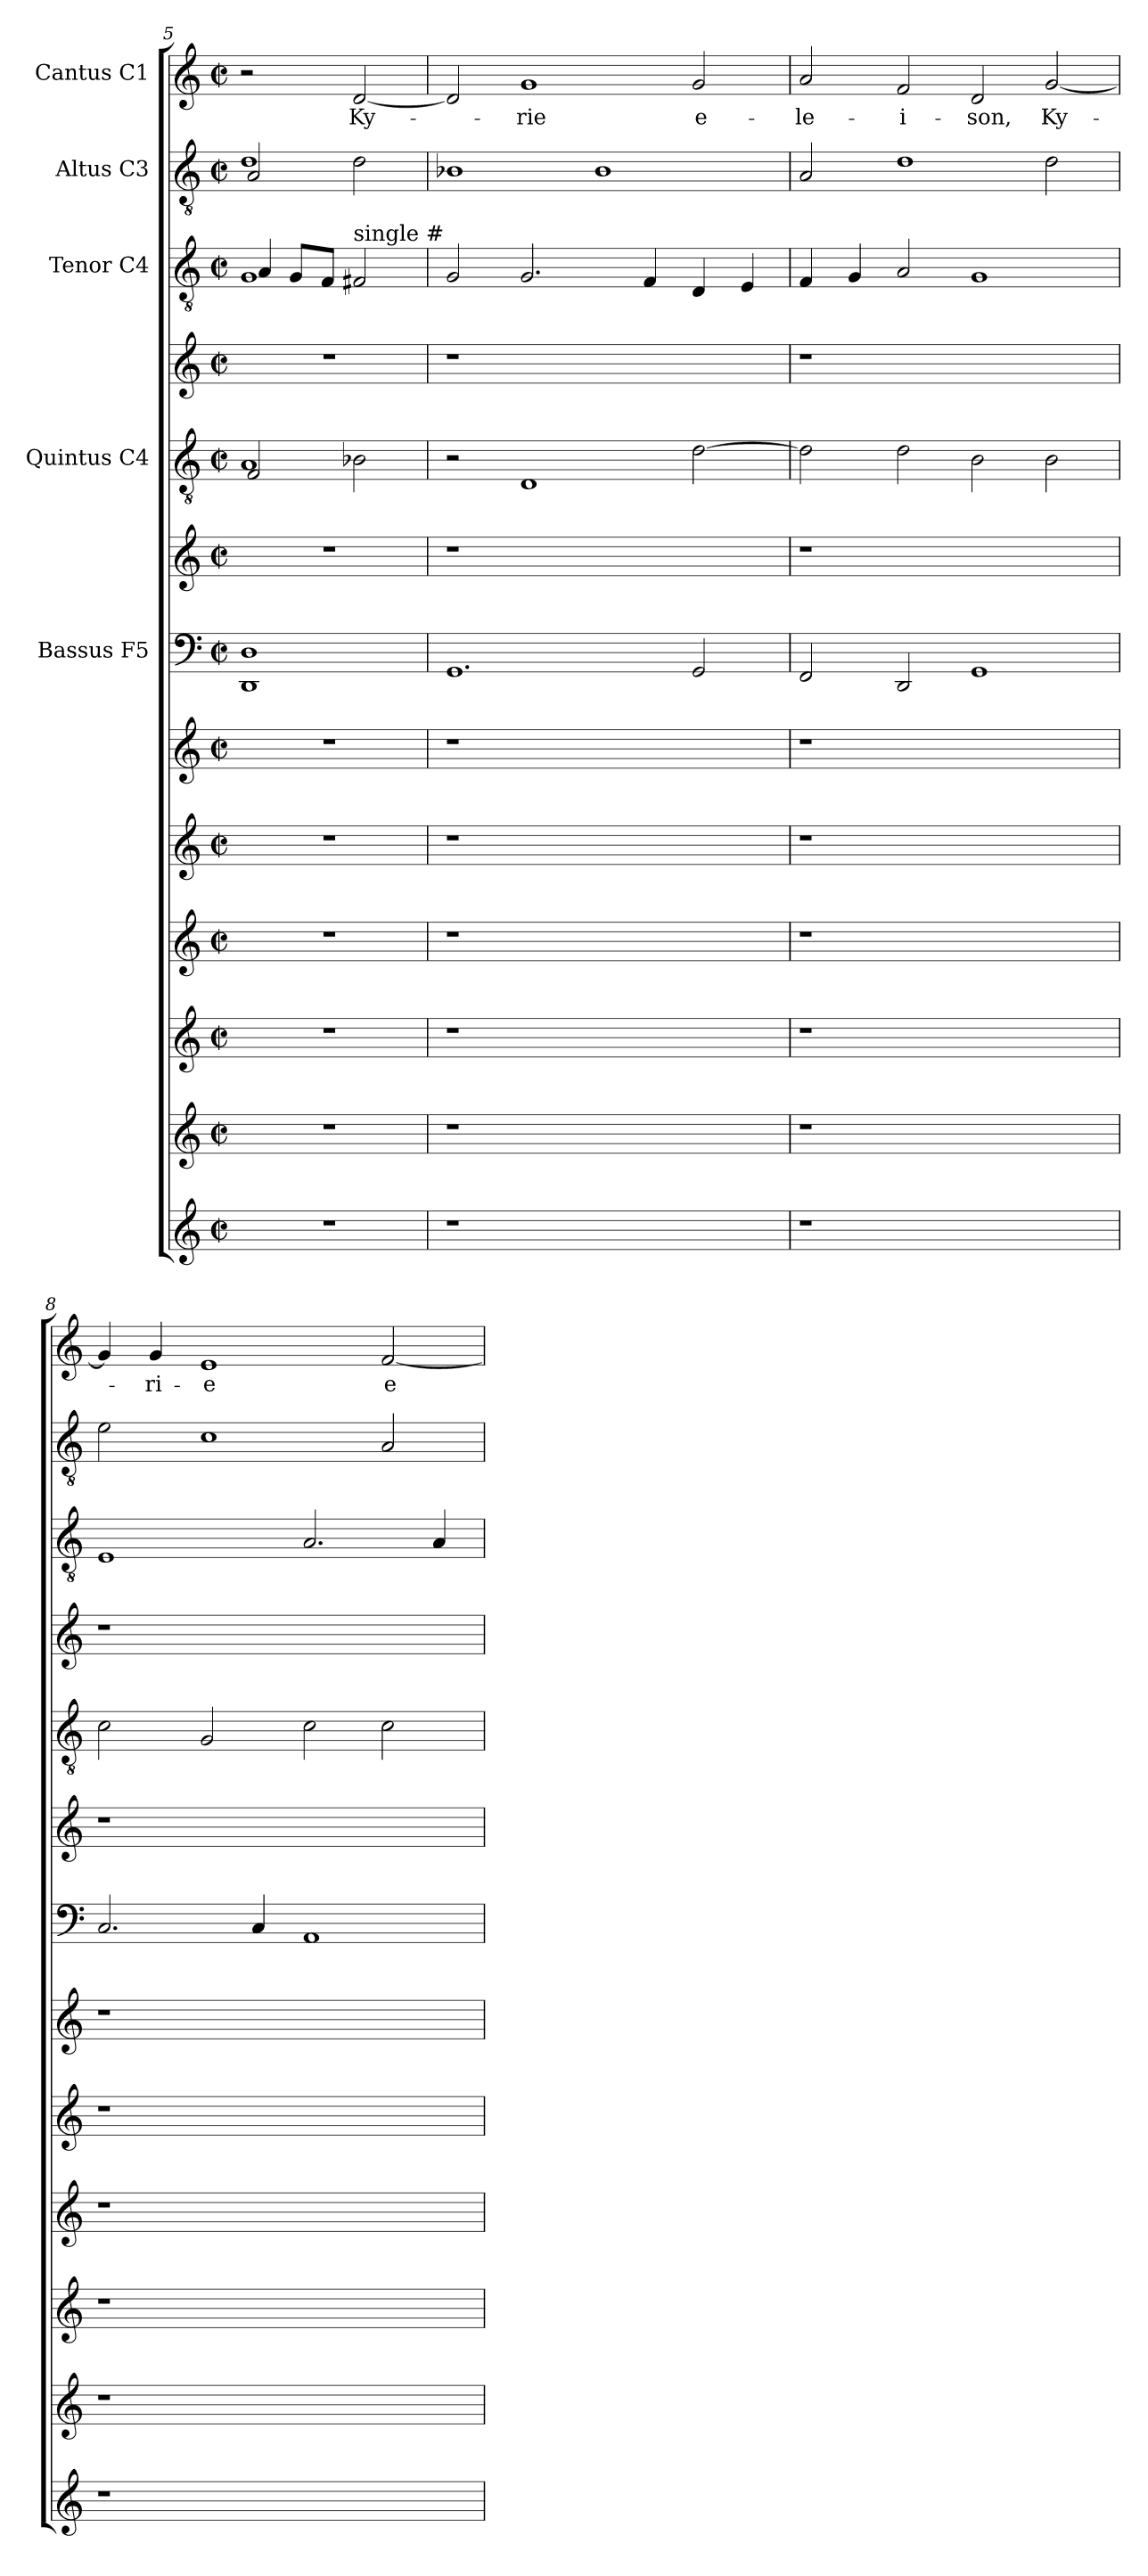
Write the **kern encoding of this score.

**kern	**kern	**kern	**kern	**kern	**kern	**kern	**kern	**kern	**kern	**kern	**kern	**kern	**text
*part13	*part12	*part11	*part10	*part9	*part8	*part7	*part6	*part5	*part4	*part3	*part2	*part1	*part1
*staff13	*staff12	*staff11	*staff10	*staff9	*staff8	*staff7	*staff6	*staff5	*staff4	*staff3	*staff2	*staff1	*staff1
*	*	*	*	*	*	*I"Bassus F5	*	*I"Quintus C4	*	*I"Tenor C4	*I"Altus C3	*I"Cantus C1	*
*clefG2	*clefG2	*clefG2	*clefG2	*clefG2	*clefG2	*clefF4	*clefG2	*clefGv2	*clefG2	*clefGv2	*clefGv2	*clefG2	*
*k[]	*k[]	*k[]	*k[]	*k[]	*k[]	*k[]	*k[]	*k[]	*k[]	*k[]	*k[]	*k[]	*
*C:	*C:	*C:	*C:	*C:	*C:	*C:	*C:	*C:	*C:	*C:	*C:	*C:	*
*M2/2	*M2/2	*M2/2	*M2/2	*M2/2	*M2/2	*M2/2	*M2/2	*M2/2	*M2/2	*M2/2	*M2/2	*M2/2	*
*met(c|)	*met(c|)	*met(c|)	*met(c|)	*met(c|)	*met(c|)	*met(c|)	*met(c|)	*met(c|)	*met(c|)	*met(c|)	*met(c|)	*met(c|)	*
=5	=5	=5	=5	=5	=5	=5	=5	=5	=5	=5	=5	=5	=5
*	*	*	*	*	*	*	*	*^	*	*^	*^	*	*
1r	1r	1r	1r	1r	1r	1DD 1D	1r	1A	2F/	1r	1G	4A/	1d	2A/	2r	.
.	.	.	.	.	.	.	.	.	.	.	.	8G/L	.	.	.	.
.	.	.	.	.	.	.	.	.	.	.	.	8F/J	.	.	.	.
!	!	!	!	!	!	!	!	!	!	!	!	!LO:TX:a:t=single #	!	!	!	!
!	!	!	!	!	!	!	!	!	!	!	!	!	!	!	!	!LO:LY:b
.	.	.	.	.	.	.	.	.	2B-X\	.	.	2F#/	.	2d\	[<2d/	Ky-
*	*	*	*	*	*	*	*	*	*	*	*v	*v	*	*	*	*
*	*	*	*	*	*	*	*	*v	*v	*	*	*v	*v	*	*
=6	=6	=6	=6	=6	=6	=6	=6	=6	=6	=6	=6	=6	=6
1r	1r	1r	1r	1r	1r	1.GG	1r	2r	1r	2G/	1B-X	2d/]	.
!	!	!	!	!	!	!	!	!	!	!	!	!	!LO:LY:b
.	.	.	.	.	.	.	.	1D	.	2.G/	.	1g	-rie
1ryy	1ryy	1ryy	1ryy	1ryy	1ryy	.	1ryy	.	1ryy	.	1B-	.	.
.	.	.	.	.	.	.	.	.	.	4F/	.	.	.
!	!	!	!	!	!	!	!	!	!	!	!	!	!LO:LY:b
.	.	.	.	.	.	2GG/	.	[<2d\	.	4D/	.	2g/	e-
.	.	.	.	.	.	.	.	.	.	4E/	.	.	.
!!LO:LB:g=z
=7	=7	=7	=7	=7	=7	=7	=7	=7	=7	=7	=7	=7	=7
!	!	!	!	!	!	!	!	!	!	!	!	!	!LO:LY:b
1r	1r	1r	1r	1r	1r	2FF/	1r	2d\]	1r	4F/	2A/	2a/	-le-
.	.	.	.	.	.	.	.	.	.	4G/	.	.	.
!	!	!	!	!	!	!	!	!	!	!	!	!	!LO:LY:b
.	.	.	.	.	.	2DD/	.	2d\	.	2A/	1d	2f/	-i-
!	!	!	!	!	!	!	!	!	!	!	!	!	!LO:LY:b
1ryy	1ryy	1ryy	1ryy	1ryy	1ryy	1GG	1ryy	2B\	1ryy	1G	.	2d/	-son,
!	!	!	!	!	!	!	!	!	!	!	!	!	!LO:LY:b
.	.	.	.	.	.	.	.	2B\	.	.	2d\	[<2g/	Ky-
=8	=8	=8	=8	=8	=8	=8	=8	=8	=8	=8	=8	=8	=8
1r	1r	1r	1r	1r	1r	2.C/	1r	2c\	1r	1E	2e\	4g/]	.
!	!	!	!	!	!	!	!	!	!	!	!	!	!LO:LY:b
.	.	.	.	.	.	.	.	.	.	.	.	4g/	-ri-
!	!	!	!	!	!	!	!	!	!	!	!	!	!LO:LY:b
.	.	.	.	.	.	.	.	2G/	.	.	1c	1e	-e
.	.	.	.	.	.	4C/	.	.	.	.	.	.	.
1ryy	1ryy	1ryy	1ryy	1ryy	1ryy	1AA	1ryy	2c\	1ryy	2.A/	.	.	.
!	!	!	!	!	!	!	!	!	!	!	!	!	!LO:LY:b
.	.	.	.	.	.	.	.	2c\	.	.	2A/	[<2f/	e-
.	.	.	.	.	.	.	.	.	.	4A/	.	.	.
=	=	=	=	=	=	=	=	=	=	=	=	=	=
*-	*-	*-	*-	*-	*-	*-	*-	*-	*-	*-	*-	*-	*-
